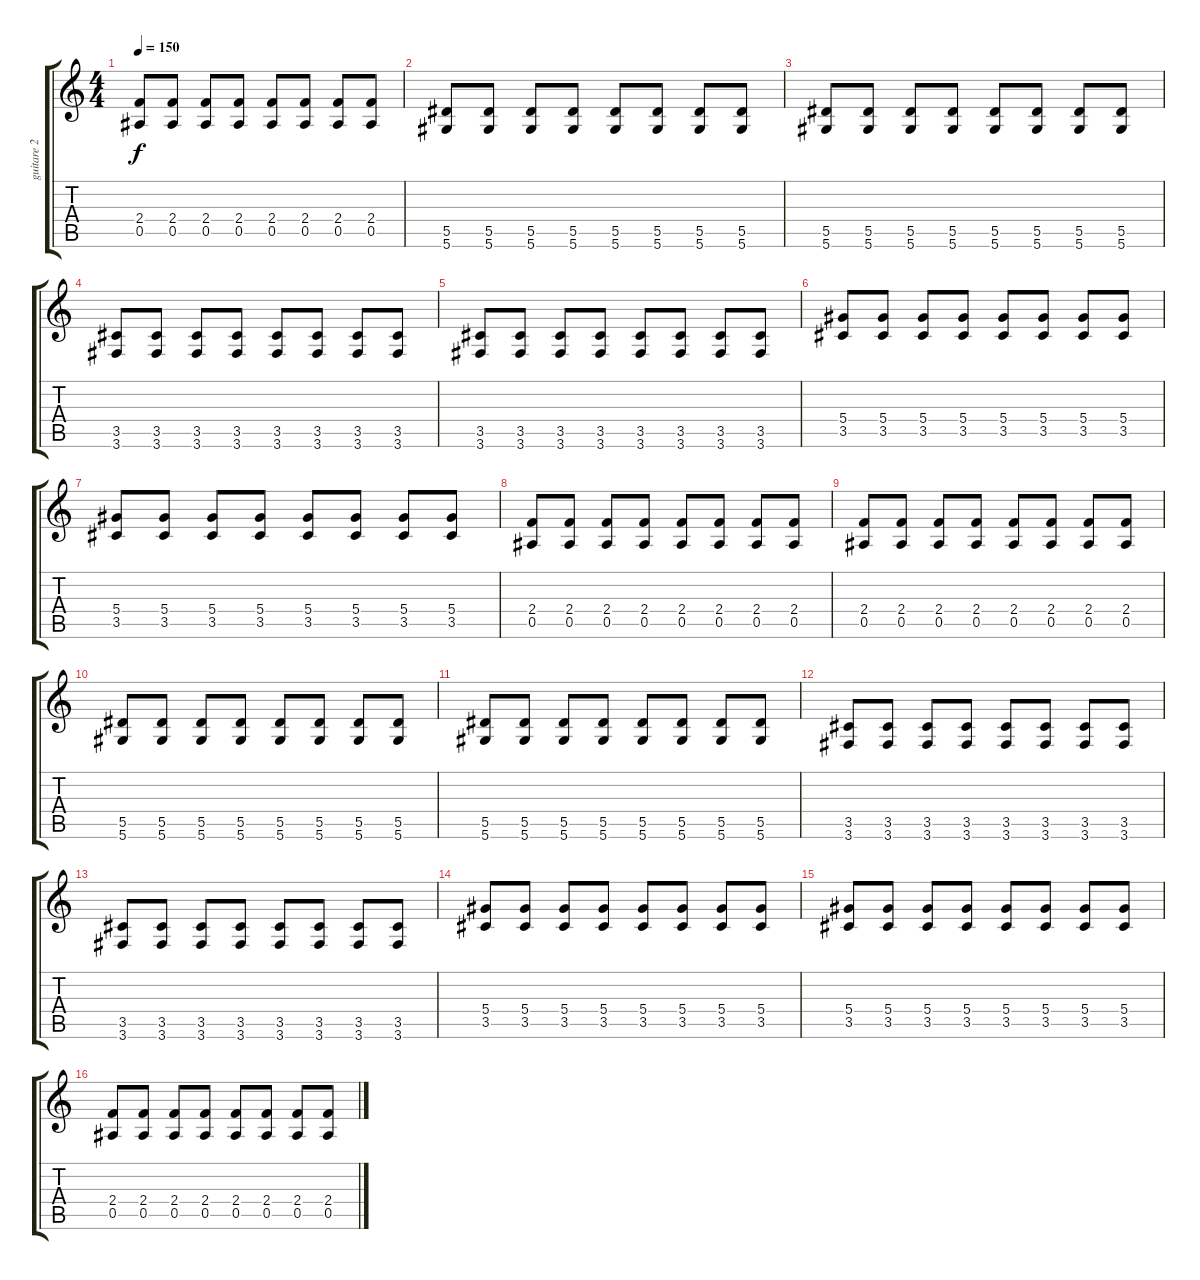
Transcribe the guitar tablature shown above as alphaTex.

\track ("guitare 2" "guitare 2") {instrument overdrivenguitar}
\staff {score tabs}
\tuning (F4 C4 Ab3 Eb3 Bb2 Eb2) {hide}
\ts (4 4)
\tempo 150
\clef g2
\ks c
(2.4 0.5).8{dy f} (2.4 0.5).8 (2.4 0.5).8 (2.4 0.5).8 (2.4 0.5).8 (2.4 0.5).8 (2.4 0.5).8 (2.4 0.5).8 |
(5.5 5.6).8 (5.5 5.6).8 (5.5 5.6).8 (5.5 5.6).8 (5.5 5.6).8 (5.5 5.6).8 (5.5 5.6).8 (5.5 5.6).8 |
(5.5 5.6).8 (5.5 5.6).8 (5.5 5.6).8 (5.5 5.6).8 (5.5 5.6).8 (5.5 5.6).8 (5.5 5.6).8 (5.5 5.6).8 |
(3.5 3.6).8 (3.5 3.6).8 (3.5 3.6).8 (3.5 3.6).8 (3.5 3.6).8 (3.5 3.6).8 (3.5 3.6).8 (3.5 3.6).8 |
(3.5 3.6).8 (3.5 3.6).8 (3.5 3.6).8 (3.5 3.6).8 (3.5 3.6).8 (3.5 3.6).8 (3.5 3.6).8 (3.5 3.6).8 |
(5.4 3.5).8 (5.4 3.5).8 (5.4 3.5).8 (5.4 3.5).8 (5.4 3.5).8 (5.4 3.5).8 (5.4 3.5).8 (5.4 3.5).8 |
(5.4 3.5).8 (5.4 3.5).8 (5.4 3.5).8 (5.4 3.5).8 (5.4 3.5).8 (5.4 3.5).8 (5.4 3.5).8 (5.4 3.5).8 |
(2.4 0.5).8 (2.4 0.5).8 (2.4 0.5).8 (2.4 0.5).8 (2.4 0.5).8 (2.4 0.5).8 (2.4 0.5).8 (2.4 0.5).8 |
(2.4 0.5).8 (2.4 0.5).8 (2.4 0.5).8 (2.4 0.5).8 (2.4 0.5).8 (2.4 0.5).8 (2.4 0.5).8 (2.4 0.5).8 |
(5.5 5.6).8 (5.5 5.6).8 (5.5 5.6).8 (5.5 5.6).8 (5.5 5.6).8 (5.5 5.6).8 (5.5 5.6).8 (5.5 5.6).8 |
(5.5 5.6).8 (5.5 5.6).8 (5.5 5.6).8 (5.5 5.6).8 (5.5 5.6).8 (5.5 5.6).8 (5.5 5.6).8 (5.5 5.6).8 |
(3.5 3.6).8 (3.5 3.6).8 (3.5 3.6).8 (3.5 3.6).8 (3.5 3.6).8 (3.5 3.6).8 (3.5 3.6).8 (3.5 3.6).8 |
(3.5 3.6).8 (3.5 3.6).8 (3.5 3.6).8 (3.5 3.6).8 (3.5 3.6).8 (3.5 3.6).8 (3.5 3.6).8 (3.5 3.6).8 |
(5.4 3.5).8 (5.4 3.5).8 (5.4 3.5).8 (5.4 3.5).8 (5.4 3.5).8 (5.4 3.5).8 (5.4 3.5).8 (5.4 3.5).8 |
(5.4 3.5).8 (5.4 3.5).8 (5.4 3.5).8 (5.4 3.5).8 (5.4 3.5).8 (5.4 3.5).8 (5.4 3.5).8 (5.4 3.5).8 |
(2.4 0.5).8 (2.4 0.5).8 (2.4 0.5).8 (2.4 0.5).8 (2.4 0.5).8 (2.4 0.5).8 (2.4 0.5).8 (2.4 0.5).8
